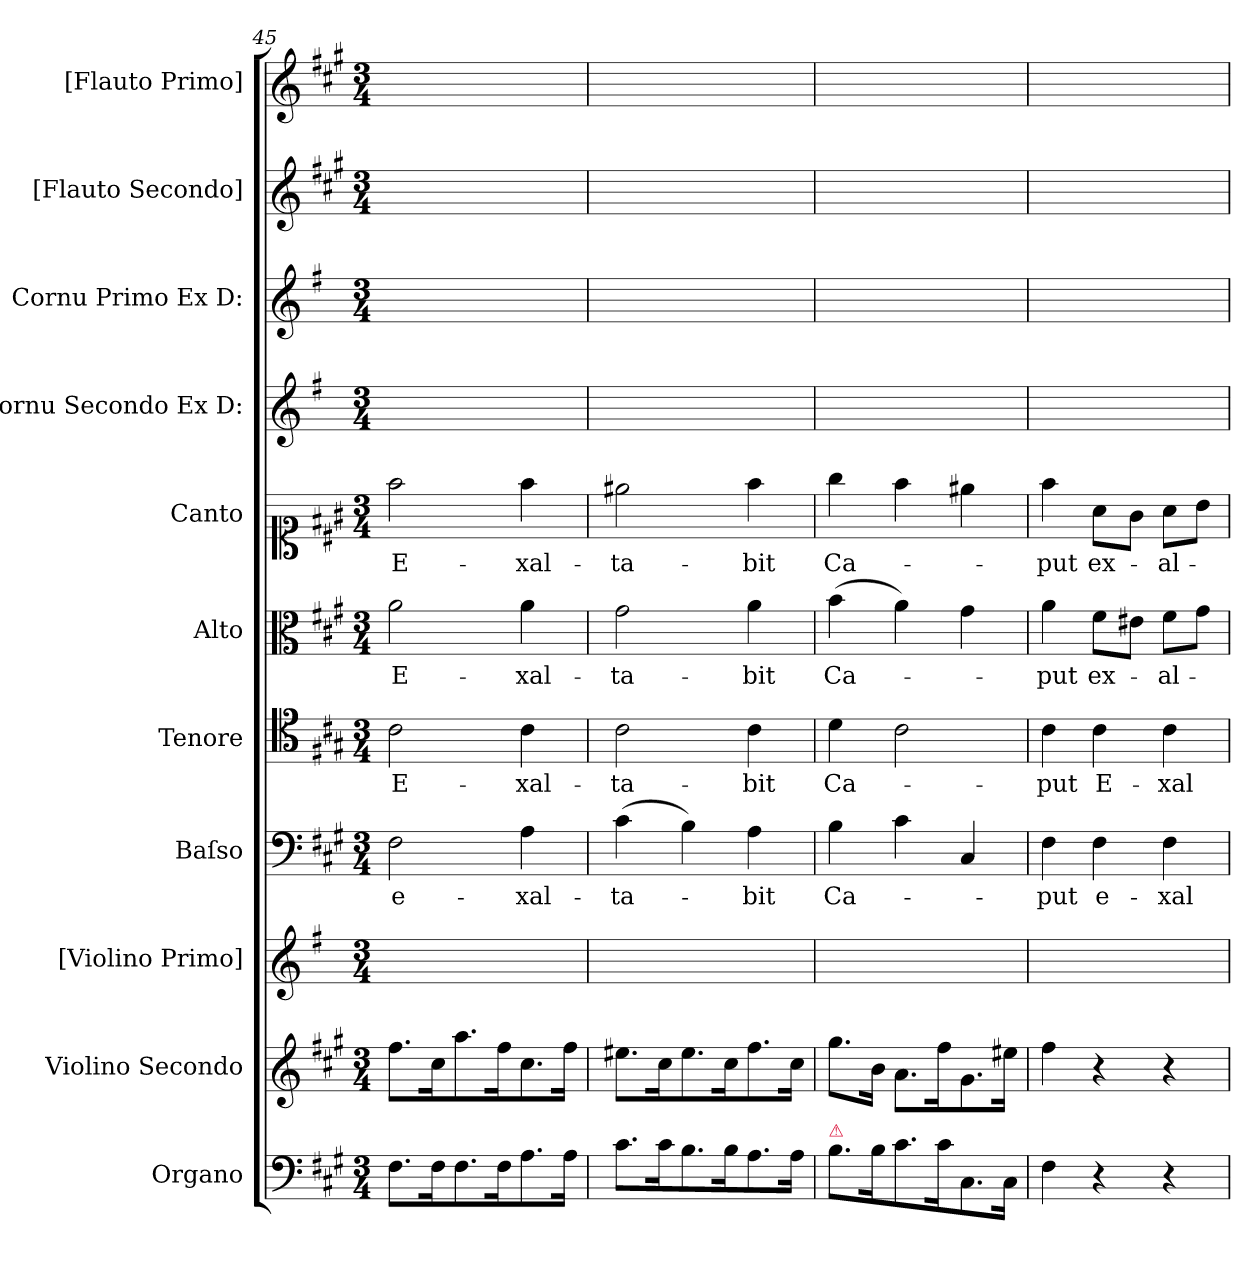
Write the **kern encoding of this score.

**kern	**kern	**kern	**kern	**text	**kern	**text	**kern	**text	**kern	**text	**kern	**kern	**kern	**kern
*part11	*part10	*part9	*part8	*part8	*part7	*part7	*part6	*part6	*part5	*part5	*part4	*part3	*part2	*part1
*staff11	*staff10	*staff9	*staff8	*staff8	*staff7	*staff7	*staff6	*staff6	*staff5	*staff5	*staff4	*staff3	*staff2	*staff1
*I"Organo	*I"Violino Secondo	*I"[Violino Primo]	*I"Baſso	*	*I"Tenore	*	*I"Alto	*	*I"Canto	*	*I"Cornu Secondo Ex D:	*I"Cornu Primo Ex D:	*I"[Flauto Secondo]	*I"[Flauto Primo]
*I'org	*I'vl 2	*I'[vl 1]	*I'B	*	*I'T	*	*I'A	*	*	*	*	*	*I'[fl 2]	*I'[fl 1]
*clefF4	*clefG2	*clefG2	*clefF4	*	*clefC4	*	*clefC3	*	*clefC1	*	*clefG2	*clefG2	*clefG2	*clefG2
*	*	*ITrd-1c-2	*	*	*	*	*	*	*	*	*ITrd-1c-2	*ITrd-1c-2	*	*
*k[f#c#g#]	*k[f#c#g#]	*k[f#c#g#]	*k[f#c#g#]	*	*k[f#c#g#]	*	*k[f#c#g#]	*	*k[f#c#g#]	*	*k[f#c#g#]	*k[f#c#g#]	*k[f#c#g#]	*k[f#c#g#]
*f#:	*f#:	*f#:	*f#:	*	*f#:	*	*f#:	*	*f#:	*	*f#:	*f#:	*f#:	*f#:
*M3/4	*M3/4	*M3/4	*M3/4	*	*M3/4	*	*M3/4	*	*M3/4	*	*M3/4	*M3/4	*M3/4	*M3/4
=45	=45	=45	=45	=45	=45	=45	=45	=45	=45	=45	=45	=45	=45	=45
8.F#\L	8.ff#\L	2.ryy	2F#\	e-	2c#\	E-	2a\	E-	2ff#\	E-	2.ryy	2.ryy	2.ryy	2.ryy
16F#\K	16cc#\K	.	.	.	.	.	.	.	.	.	.	.	.	.
8.F#\	8.aa\	.	.	.	.	.	.	.	.	.	.	.	.	.
16F#\K	16ff#\K	.	.	.	.	.	.	.	.	.	.	.	.	.
8.A\	8.cc#\	.	4A\	-xal-	4c#\	-xal-	4a\	-xal-	4ff#\	-xal-	.	.	.	.
16A\Jk	16ff#\Jk	.	.	.	.	.	.	.	.	.	.	.	.	.
=46	=46	=46	=46	=46	=46	=46	=46	=46	=46	=46	=46	=46	=46	=46
8.c#\L	8.ee#X\L	2.ryy	(4c#\	-ta-	2c#\	-ta-	2g#\	-ta-	2ee#X\	-ta-	2.ryy	2.ryy	2.ryy	2.ryy
16c#\K	16cc#\K	.	.	.	.	.	.	.	.	.	.	.	.	.
8.B\	8.ee#\	.	4B\)	.	.	.	.	.	.	.	.	.	.	.
16B\K	16cc#\K	.	.	.	.	.	.	.	.	.	.	.	.	.
8.A\	8.ff#\	.	4A\	-bit	4c#\	-bit	4a\	-bit	4ff#\	-bit	.	.	.	.
16A\Jk	16cc#\Jk	.	.	.	.	.	.	.	.	.	.	.	.	.
=47	=47	=47	=47	=47	=47	=47	=47	=47	=47	=47	=47	=47	=47	=47
!LO:TX:a:color=crimson:t=⚠	!	!	!	!	!	!	!	!	!	!	!	!	!	!
8.B\L	8.gg#\L	2.ryy	4B\	Ca-	4d\	Ca-	(4b\	Ca-	4gg#\	Ca-	2.ryy	2.ryy	2.ryy	2.ryy
16B\K	16b\Jk	.	.	.	.	.	.	.	.	.	.	.	.	.
8.c#\	8.a\L	.	4c#\	.	2c#\	.	4a\)	.	4ff#\	.	.	.	.	.
16c#\K	16ff#\K	.	.	.	.	.	.	.	.	.	.	.	.	.
8.C#/	8.g#\	.	4C#/	.	.	.	4g#\	.	4ee#X\	.	.	.	.	.
16C#/Jk	16ee#X\Jk	.	.	.	.	.	.	.	.	.	.	.	.	.
=48	=48	=48	=48	=48	=48	=48	=48	=48	=48	=48	=48	=48	=48	=48
4F#\	4ff#\	2.ryy	4F#\	-put	4c#\	-put	4a\	-put	4ff#\	-put	2.ryy	2.ryy	2.ryy	2.ryy
4r	4r	.	4F#\	e-	4c#\	E-	8f#\L	ex-	8a\L	ex-	.	.	.	.
.	.	.	.	.	.	.	8e#X\J	.	8g#\J	.	.	.	.	.
4r	4r	.	4F#\	-xal-	4c#\	-xal-	8f#\L	-al-	8a\L	-al-	.	.	.	.
.	.	.	.	.	.	.	8g#\J	.	8b\J	.	.	.	.	.
=	=	=	=	=	=	=	=	=	=	=	=	=	=	=
*-	*-	*-	*-	*-	*-	*-	*-	*-	*-	*-	*-	*-	*-	*-
